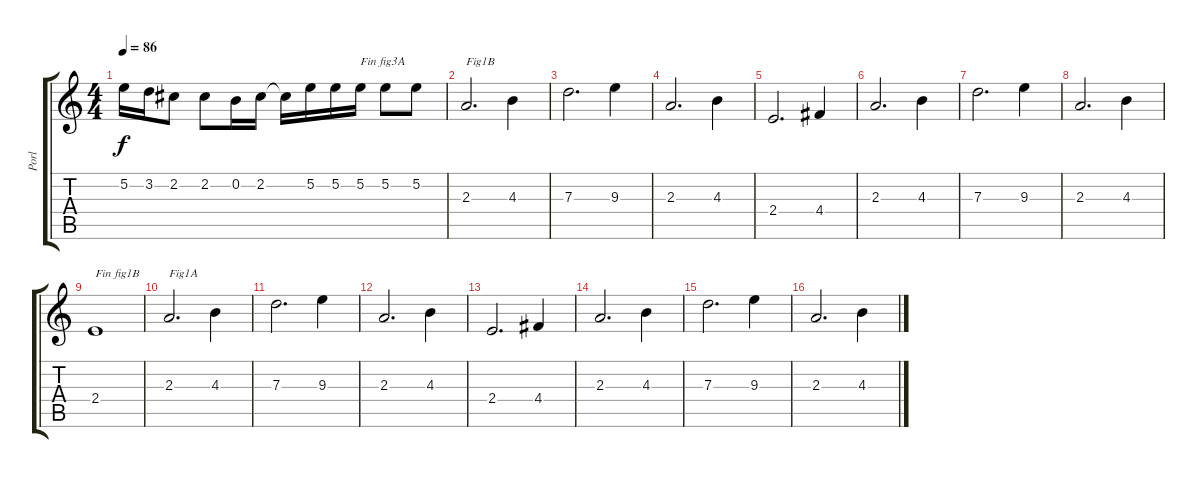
\track ("Porl" "Porl") {instrument electricguitarclean}
\staff {score tabs}
\tuning (E4 B3 G3 D3 A2 E2) {hide}
\ts (4 4)
\tempo 86
\clef g2
\ks c
5.2.16{dy f} 3.2.16 2.2.8 2.2.8 0.2.16 2.2.16 2.2{t}.16 5.2.16 5.2.16 5.2.16{txt "Fin fig3A"} 5.2.8 5.2.8 |
2.3.2{d txt "Fig1B"} 4.3.4 |
7.3.2{d} 9.3.4 |
2.3.2{d} 4.3.4 |
2.4.2{d} 4.4.4 |
2.3.2{d} 4.3.4 |
7.3.2{d} 9.3.4 |
2.3.2{d} 4.3.4 |
2.4.1{txt "Fin fig1B"} |
2.3.2{d txt "Fig1A"} 4.3.4 |
7.3.2{d} 9.3.4 |
2.3.2{d} 4.3.4 |
2.4.2{d} 4.4.4 |
2.3.2{d} 4.3.4 |
7.3.2{d} 9.3.4 |
2.3.2{d} 4.3.4
